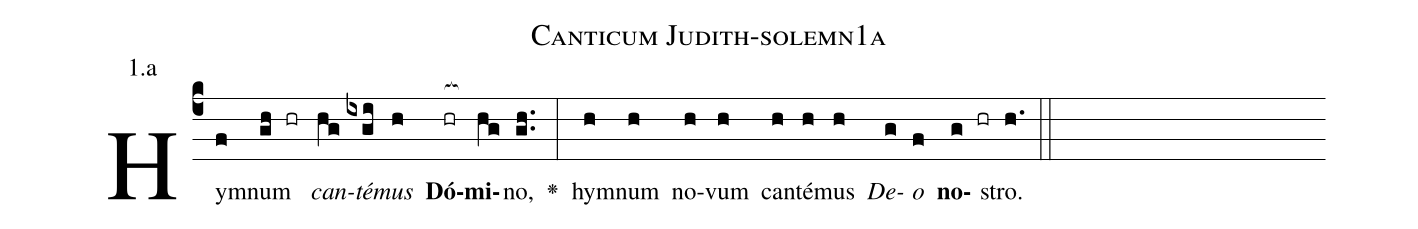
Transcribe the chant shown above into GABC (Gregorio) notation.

name: Canticum Judith-solemn1a;
annotation: 1.a;
%%
(c4)Hym(f)num(gh hr) <i>can</i>(hg)<i>té</i>(ixgi)<i>mus</i>(h) <b>Dó</b>(hr[ocb:1{])<b>mi</b>(hg[ocb:0}])no,(gh..) <v>\greheightstar</v>(:) hym(h)num(h) no(h)vum(h) can(h)té(h)mus(h) <i>De</i>(g)<i>o</i>(f) <b>no</b>(g hr)stro.(h.) (::)


%E(h) u(h) o(g) u(f) a(g) e.(h.) (::)
